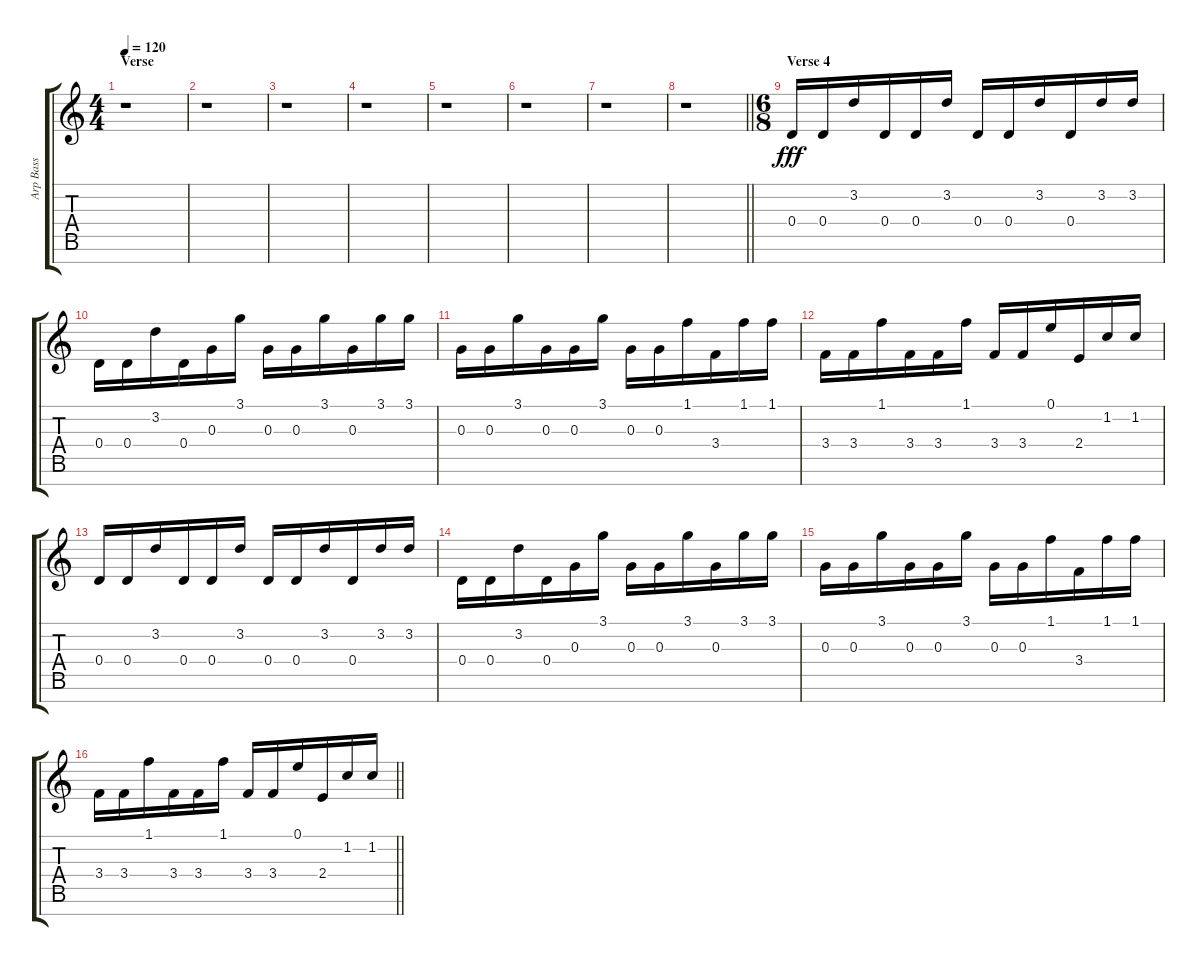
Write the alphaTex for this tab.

\track ("Arp Bass" "Arp Bass") {instrument slapbass1}
\staff {score tabs}
\tuning (E4 B3 G3 D3 A2 E2 B1) {hide}
\ts (4 4)
\section ("" "Verse")
\tempo 120
\clef g2
\ks c
r.1{dy fff} |
r.1 |
r.1 |
r.1 |
r.1 |
r.1 |
r.1 |
\barLineRight lightlight
r.1 |
\ts (6 8)
\section ("" "Verse 4")
0.4.16 0.4.16 3.2.16 0.4.16 0.4.16 3.2.16 0.4.16 0.4.16 3.2.16 0.4.16 3.2.16 3.2.16 |
0.4.16 0.4.16 3.2.16 0.4.16 0.3.16 3.1.16 0.3.16 0.3.16 3.1.16 0.3.16 3.1.16 3.1.16 |
0.3.16 0.3.16 3.1.16 0.3.16 0.3.16 3.1.16 0.3.16 0.3.16 1.1.16 3.4.16 1.1.16 1.1.16 |
3.4.16 3.4.16 1.1.16 3.4.16 3.4.16 1.1.16 3.4.16 3.4.16 0.1.16 2.4.16 1.2.16 1.2.16 |
0.4.16 0.4.16 3.2.16 0.4.16 0.4.16 3.2.16 0.4.16 0.4.16 3.2.16 0.4.16 3.2.16 3.2.16 |
0.4.16 0.4.16 3.2.16 0.4.16 0.3.16 3.1.16 0.3.16 0.3.16 3.1.16 0.3.16 3.1.16 3.1.16 |
0.3.16 0.3.16 3.1.16 0.3.16 0.3.16 3.1.16 0.3.16 0.3.16 1.1.16 3.4.16 1.1.16 1.1.16 |
\barLineRight lightlight
3.4.16 3.4.16 1.1.16 3.4.16 3.4.16 1.1.16 3.4.16 3.4.16 0.1.16 2.4.16 1.2.16 1.2.16
